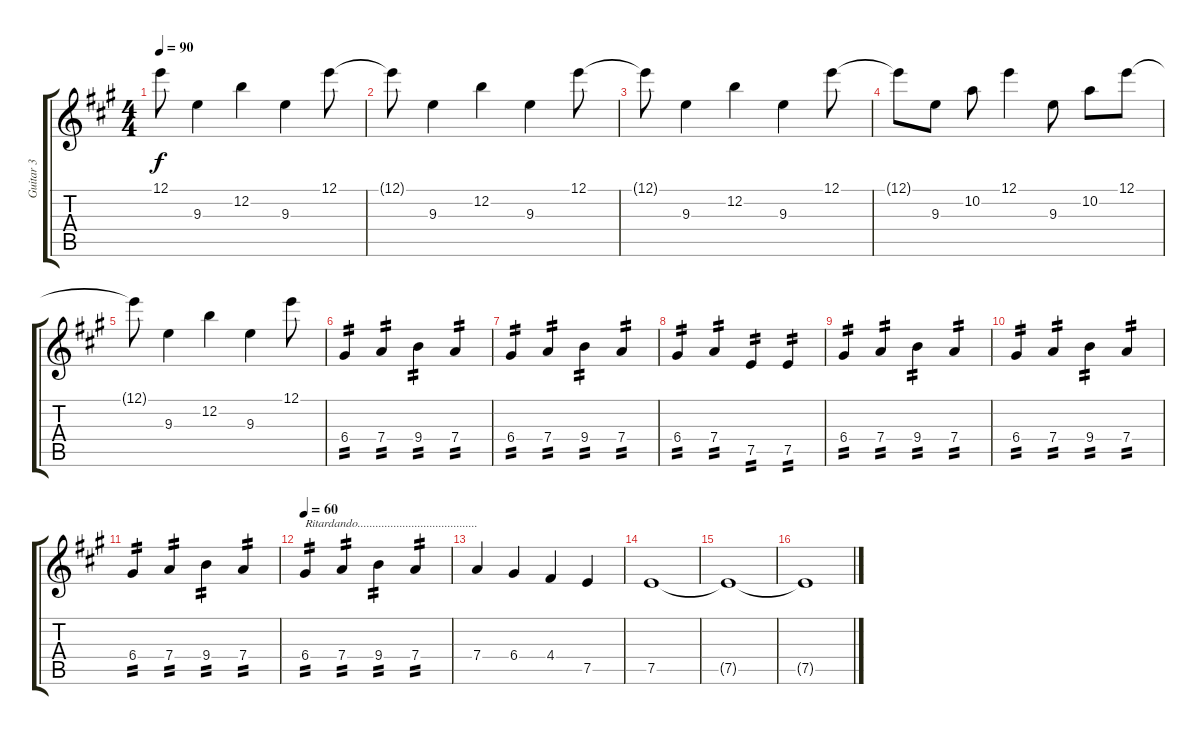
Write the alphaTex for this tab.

\track ("Guitar 3" "Guitar 3") {instrument distortionguitar}
\staff {score tabs}
\tuning (E4 B3 G3 D3 A2 E2) {hide}
\ts (4 4)
\tempo 90
\clef g2
\ks a
12.1{t}.8{dy f} 9.3.4 12.2.4 9.3.4 12.1.8 |
12.1{t}.8 9.3.4 12.2.4 9.3.4 12.1.8 |
12.1{t}.8 9.3.4 12.2.4 9.3.4 12.1.8 |
12.1{t}.8 9.3.8 10.2.8 12.1.4 9.3.8 10.2.8 12.1.8 |
12.1{t}.8 9.3.4 12.2.4 9.3.4 12.1.8 |
6.4.4{tp 2 volume 10} 7.4.4{tp 2} 9.4.4{tp 2} 7.4.4{tp 2} |
6.4.4{tp 2} 7.4.4{tp 2} 9.4.4{tp 2} 7.4.4{tp 2} |
6.4.4{tp 2} 7.4.4{tp 2} 7.5.4{tp 2} 7.5.4{tp 2} |
6.4.4{tp 2} 7.4.4{tp 2} 9.4.4{tp 2} 7.4.4{tp 2} |
6.4.4{tp 2} 7.4.4{tp 2} 9.4.4{tp 2} 7.4.4{tp 2} |
6.4.4{tp 2} 7.4.4{tp 2} 9.4.4{tp 2} 7.4.4{tp 2} |
\tempo 60
6.4.4{txt "Ritardando........................................" tp 2} 7.4.4{tp 2} 9.4.4{tp 2} 7.4.4{tp 2} |
7.4.4{volume 9} 6.4.4 4.4.4 7.5.4 |
7.5.1 |
7.5{t}.1 |
7.5{t}.1
